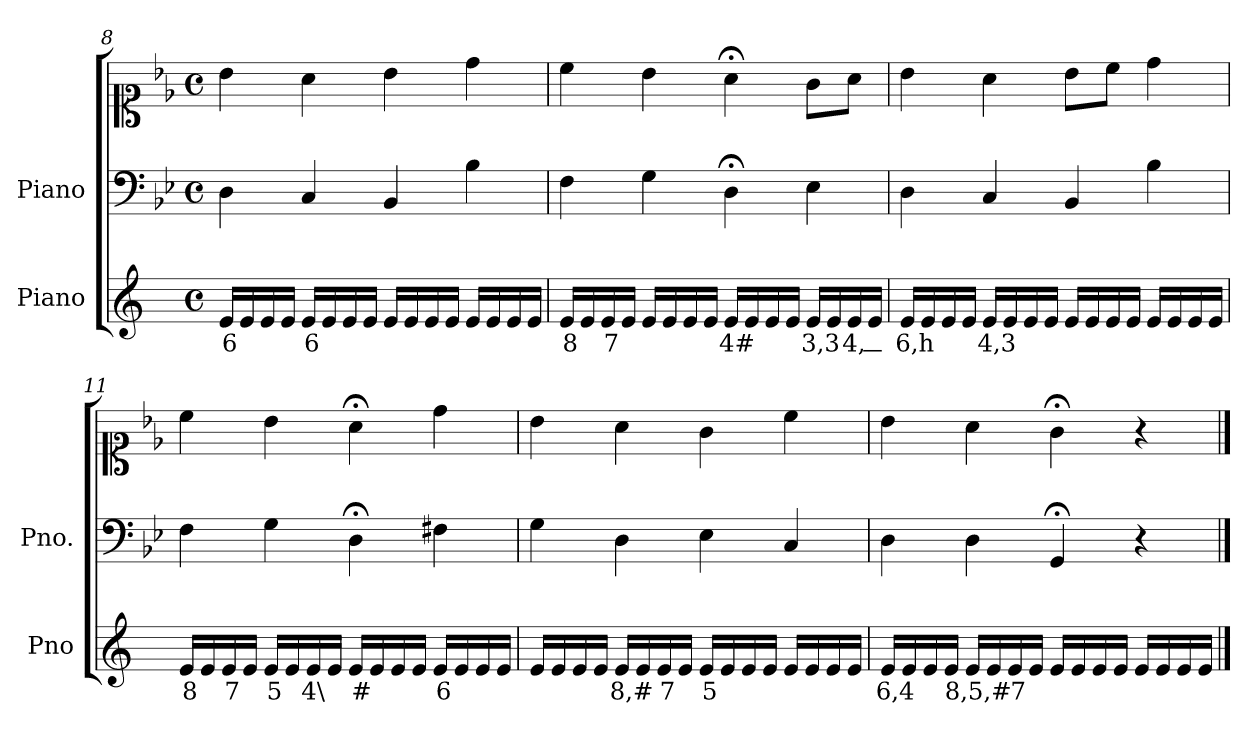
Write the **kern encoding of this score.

**kern	**text	**kern	**kern
*part2	*part2	*part1	*part1
*staff3	*staff3	*staff2	*staff1
*I"Piano	*	*I"Piano	*
*I'Pno	*	*I'Pno.	*
*clefG2	*	*clefF4	*clefC1
*k[]	*	*k[b-e-]	*k[b-e-]
*M4/4	*	*M4/4	*M4/4
*met(c)	*	*met(c)	*met(c)
=8	=8	=8	=8
!	!LO:LY:b	!	!
16e/LL	6	4D\	4b-\
16e/	.	.	.
16e/	.	.	.
16e/JJ	.	.	.
!	!LO:LY:b	!	!
16e/LL	6	4C/	4a\
16e/	.	.	.
16e/	.	.	.
16e/JJ	.	.	.
16e/LL	.	4BB-/	4b-\
16e/	.	.	.
16e/	.	.	.
16e/JJ	.	.	.
16e/LL	.	4B-\	4dd\
16e/	.	.	.
16e/	.	.	.
16e/JJ	.	.	.
=9	=9	=9	=9
!	!LO:LY:b	!	!
16e/LL	8	4F\	4cc\
16e/	.	.	.
!	!LO:LY:b	!	!
16e/	7	.	.
16e/JJ	.	.	.
16e/LL	.	4G\	4b-\
16e/	.	.	.
16e/	.	.	.
16e/JJ	.	.	.
!	!LO:LY:b	!	!
16e/LL	4#	4D;<\	4a;<\
16e/	.	.	.
16e/	.	.	.
16e/JJ	.	.	.
!	!LO:LY:b	!	!
16e/LL	3,3	4E-\	8g\L
16e/	.	.	.
!	!LO:LY:b	!	!
16e/	4,_	.	8a\J
16e/JJ	.	.	.
=10	=10	=10	=10
!	!LO:LY:b	!	!
16e/LL	6,h	4D\	4b-\
16e/	.	.	.
16e/	.	.	.
16e/JJ	.	.	.
!	!LO:LY:b	!	!
16e/LL	4,3	4C/	4a\
16e/	.	.	.
16e/	.	.	.
16e/JJ	.	.	.
16e/LL	.	4BB-/	8b-\L
16e/	.	.	.
16e/	.	.	8cc\J
16e/JJ	.	.	.
16e/LL	.	4B-\	4dd\
16e/	.	.	.
16e/	.	.	.
16e/JJ	.	.	.
=11	=11	=11	=11
!	!LO:LY:b	!	!
16e/LL	8	4F\	4cc\
16e/	.	.	.
!	!LO:LY:b	!	!
16e/	7	.	.
16e/JJ	.	.	.
!	!LO:LY:b	!	!
16e/LL	5	4G\	4b-\
16e/	.	.	.
!	!LO:LY:b	!	!
16e/	4\	.	.
16e/JJ	.	.	.
!	!LO:LY:b	!	!
16e/LL	#	4D;<\	4a;<\
16e/	.	.	.
16e/	.	.	.
16e/JJ	.	.	.
!	!LO:LY:b	!	!
16e/LL	6	4F#X\	4dd\
16e/	.	.	.
16e/	.	.	.
16e/JJ	.	.	.
=12	=12	=12	=12
16e/LL	.	4G\	4b-\
16e/	.	.	.
16e/	.	.	.
16e/JJ	.	.	.
!	!LO:LY:b	!	!
16e/LL	8,#	4D\	4a\
16e/	.	.	.
!	!LO:LY:b	!	!
16e/	7	.	.
16e/JJ	.	.	.
!	!LO:LY:b	!	!
16e/LL	5	4E-\	4g\
16e/	.	.	.
16e/	.	.	.
16e/JJ	.	.	.
16e/LL	.	4C/	4cc\
16e/	.	.	.
16e/	.	.	.
16e/JJ	.	.	.
=13	=13	=13	=13
!	!LO:LY:b	!	!
16e/LL	6,4	4D\	4b-\
16e/	.	.	.
16e/	.	.	.
16e/JJ	.	.	.
!	!LO:LY:b	!	!
16e/LL	8,5,#	4D\	4a\
16e/	.	.	.
!	!LO:LY:b	!	!
16e/	7	.	.
16e/JJ	.	.	.
16e/LL	.	4GG;</	4g;<\
16e/	.	.	.
16e/	.	.	.
16e/JJ	.	.	.
16e/LL	.	4r	4r
16e/	.	.	.
16e/	.	.	.
16e/JJ	.	.	.
==	==	==	==
*-	*-	*-	*-
